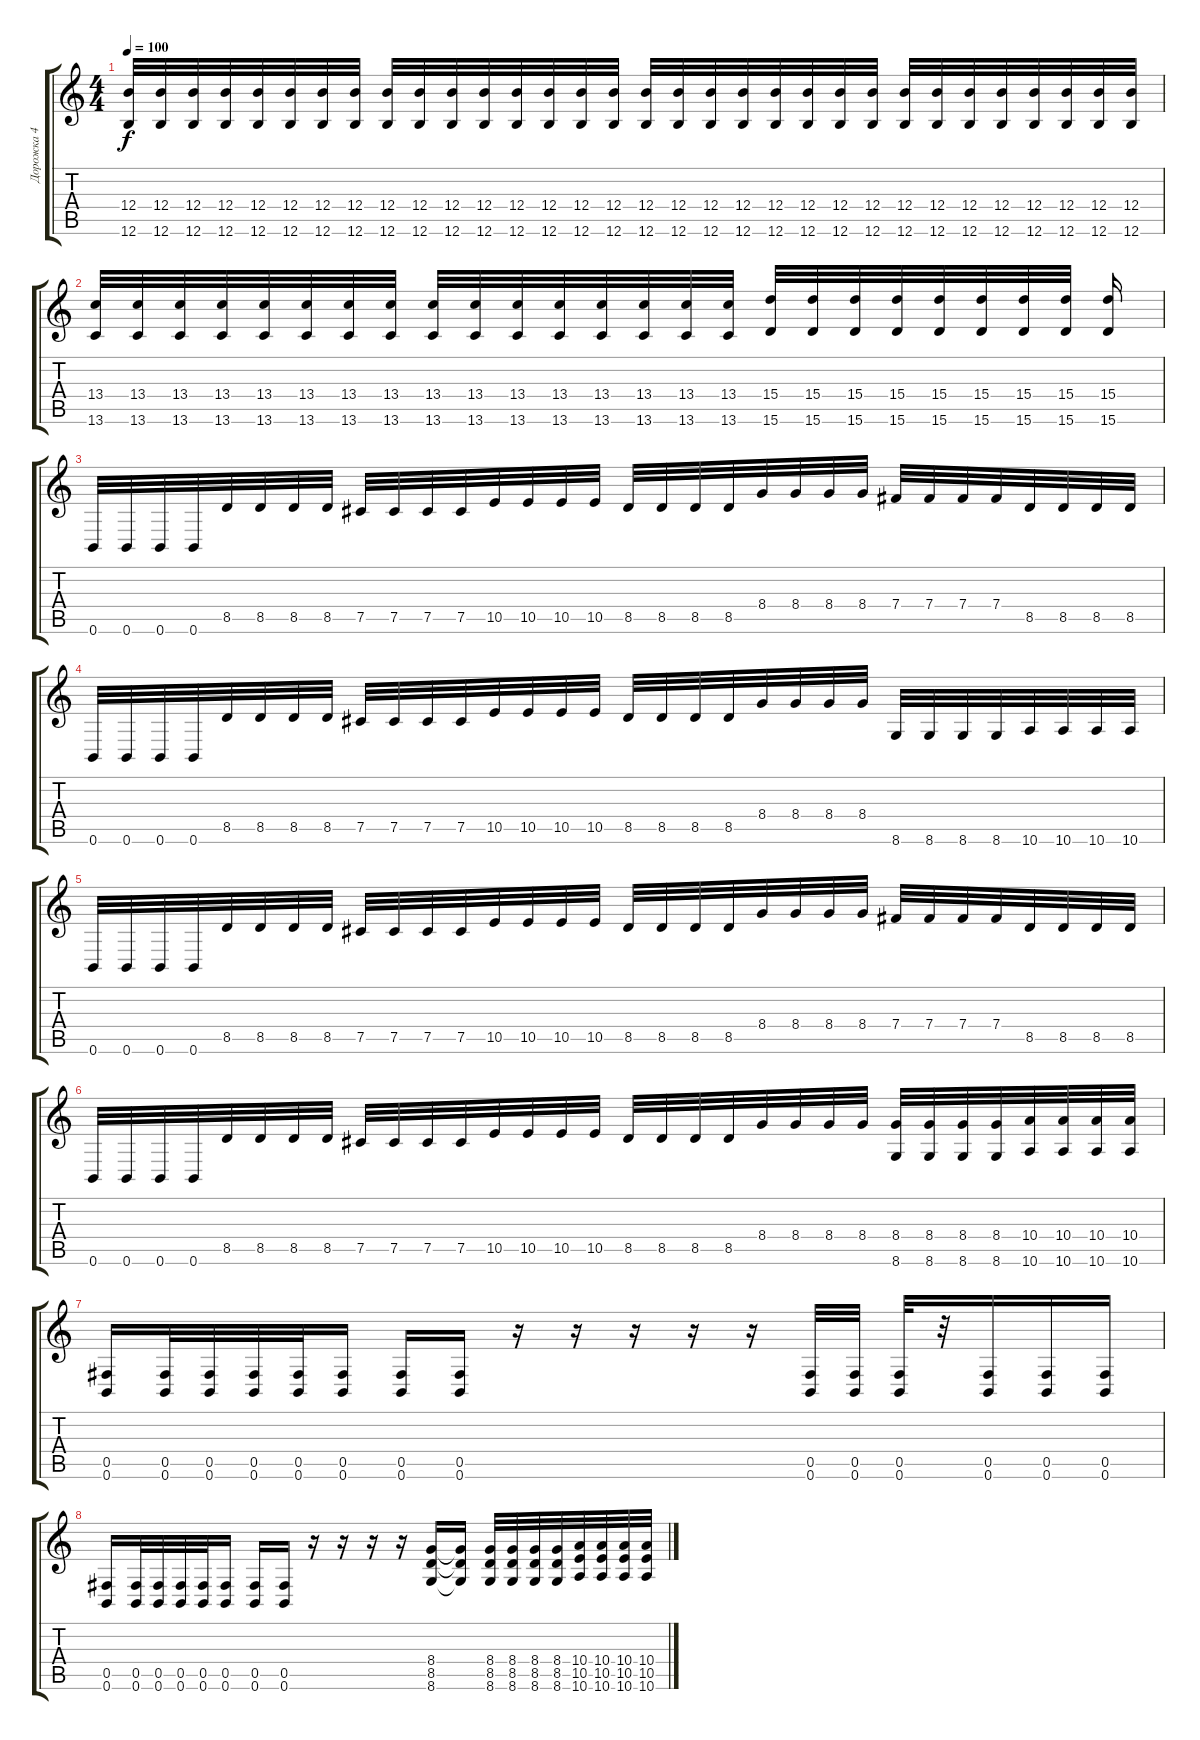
\track ("Дорожка 4" "Дорожка 4") {instrument overdrivenguitar}
\staff {score tabs}
\tuning (Db4 Ab3 E3 B2 Gb2 B1) {hide}
\ts (4 4)
\tempo 100
\clef g2
\ks c
(12.4 12.6).32{dy f} (12.4 12.6).32 (12.4 12.6).32 (12.4 12.6).32 (12.4 12.6).32 (12.4 12.6).32 (12.4 12.6).32 (12.4 12.6).32 (12.4 12.6).32 (12.4 12.6).32 (12.4 12.6).32 (12.4 12.6).32 (12.4 12.6).32 (12.4 12.6).32 (12.4 12.6).32 (12.4 12.6).32 (12.4 12.6).32 (12.4 12.6).32 (12.4 12.6).32 (12.4 12.6).32 (12.4 12.6).32 (12.4 12.6).32 (12.4 12.6).32 (12.4 12.6).32 (12.4 12.6).32 (12.4 12.6).32 (12.4 12.6).32 (12.4 12.6).32 (12.4 12.6).32 (12.4 12.6).32 (12.4 12.6).32 (12.4 12.6).32 |
(13.4 13.6).32 (13.4 13.6).32 (13.4 13.6).32 (13.4 13.6).32 (13.4 13.6).32 (13.4 13.6).32 (13.4 13.6).32 (13.4 13.6).32 (13.4 13.6).32 (13.4 13.6).32 (13.4 13.6).32 (13.4 13.6).32 (13.4 13.6).32 (13.4 13.6).32 (13.4 13.6).32 (13.4 13.6).32 (15.4 15.6).32 (15.4 15.6).32 (15.4 15.6).32 (15.4 15.6).32 (15.4 15.6).32 (15.4 15.6).32 (15.4 15.6).32 (15.4 15.6).32 (15.4 15.6).16 |
0.6.32 0.6.32 0.6.32 0.6.32 8.5.32 8.5.32 8.5.32 8.5.32 7.5.32 7.5.32 7.5.32 7.5.32 10.5.32 10.5.32 10.5.32 10.5.32 8.5.32 8.5.32 8.5.32 8.5.32 8.4.32 8.4.32 8.4.32 8.4.32 7.4.32 7.4.32 7.4.32 7.4.32 8.5.32 8.5.32 8.5.32 8.5.32 |
0.6.32 0.6.32 0.6.32 0.6.32 8.5.32 8.5.32 8.5.32 8.5.32 7.5.32 7.5.32 7.5.32 7.5.32 10.5.32 10.5.32 10.5.32 10.5.32 8.5.32 8.5.32 8.5.32 8.5.32 8.4.32 8.4.32 8.4.32 8.4.32 8.6.32 8.6.32 8.6.32 8.6.32 10.6.32 10.6.32 10.6.32 10.6.32 |
0.6.32 0.6.32 0.6.32 0.6.32 8.5.32 8.5.32 8.5.32 8.5.32 7.5.32 7.5.32 7.5.32 7.5.32 10.5.32 10.5.32 10.5.32 10.5.32 8.5.32 8.5.32 8.5.32 8.5.32 8.4.32 8.4.32 8.4.32 8.4.32 7.4.32 7.4.32 7.4.32 7.4.32 8.5.32 8.5.32 8.5.32 8.5.32 |
0.6.32 0.6.32 0.6.32 0.6.32 8.5.32 8.5.32 8.5.32 8.5.32 7.5.32 7.5.32 7.5.32 7.5.32 10.5.32 10.5.32 10.5.32 10.5.32 8.5.32 8.5.32 8.5.32 8.5.32 8.4.32 8.4.32 8.4.32 8.4.32 (8.4 8.6).32 (8.4 8.6).32 (8.4 8.6).32 (8.4 8.6).32 (10.4 10.6).32 (10.4 10.6).32 (10.4 10.6).32 (10.4 10.6).32 |
(0.5 0.6).16{instrument distortionguitar} (0.5 0.6).32 (0.5 0.6).32 (0.5 0.6).32 (0.5 0.6).32 (0.5 0.6).16 (0.5 0.6).16 (0.5 0.6).16 r.16 r.16 r.16 r.16 r.16 (0.5 0.6).32 (0.5 0.6).32 (0.5 0.6).32 r.32 (0.5 0.6).16 (0.5 0.6).16 (0.5 0.6).16 |
(0.5 0.6).16 (0.5 0.6).32 (0.5 0.6).32 (0.5 0.6).32 (0.5 0.6).32 (0.5 0.6).16 (0.5 0.6).16 (0.5 0.6).16 r.16 r.16 r.16 r.16 (8.4 8.5 8.6).16 (8.4{t} 8.5{t} 8.6{t}).16 (8.4 8.5 8.6).32 (8.4 8.5 8.6).32 (8.4 8.5 8.6).32 (8.4 8.5 8.6).32 (10.4 10.5 10.6).32 (10.4 10.5 10.6).32 (10.4 10.5 10.6).32 (10.4 10.5 10.6).32
